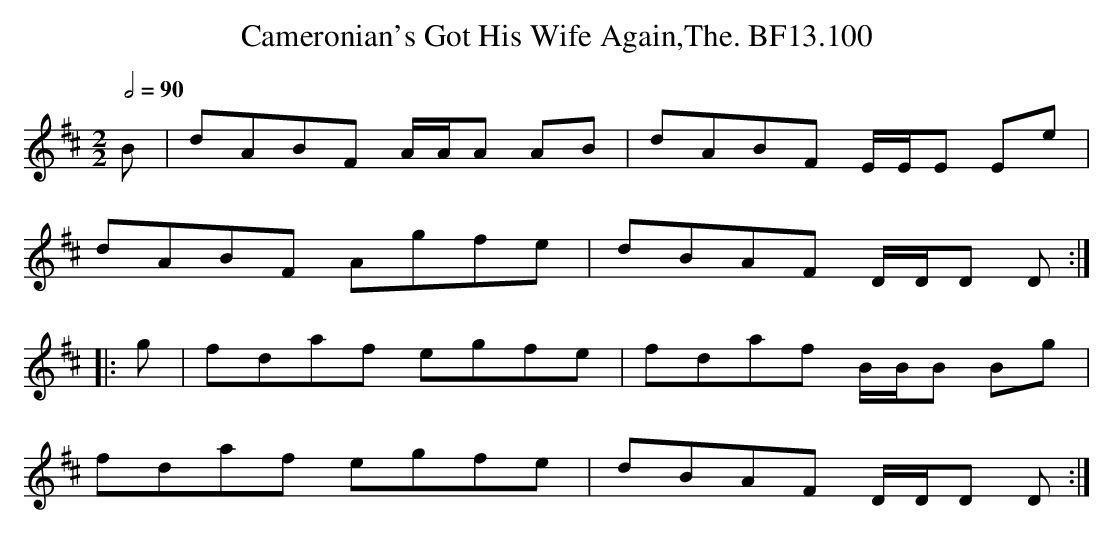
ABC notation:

X:1
T:Cameronian's Got His Wife Again,The. BF13.100
M:2/2
L:1/8
Q:1/2=90
K:D major
B|dABF A/2A/2A AB|dABF E/2E/2E Ee|
dABF Agfe|dBAF D/2D/2D D:|
|:g|fdaf egfe|fdaf B/2B/2B Bg|
fdaf egfe|dBAF D/2D/2D D:|
